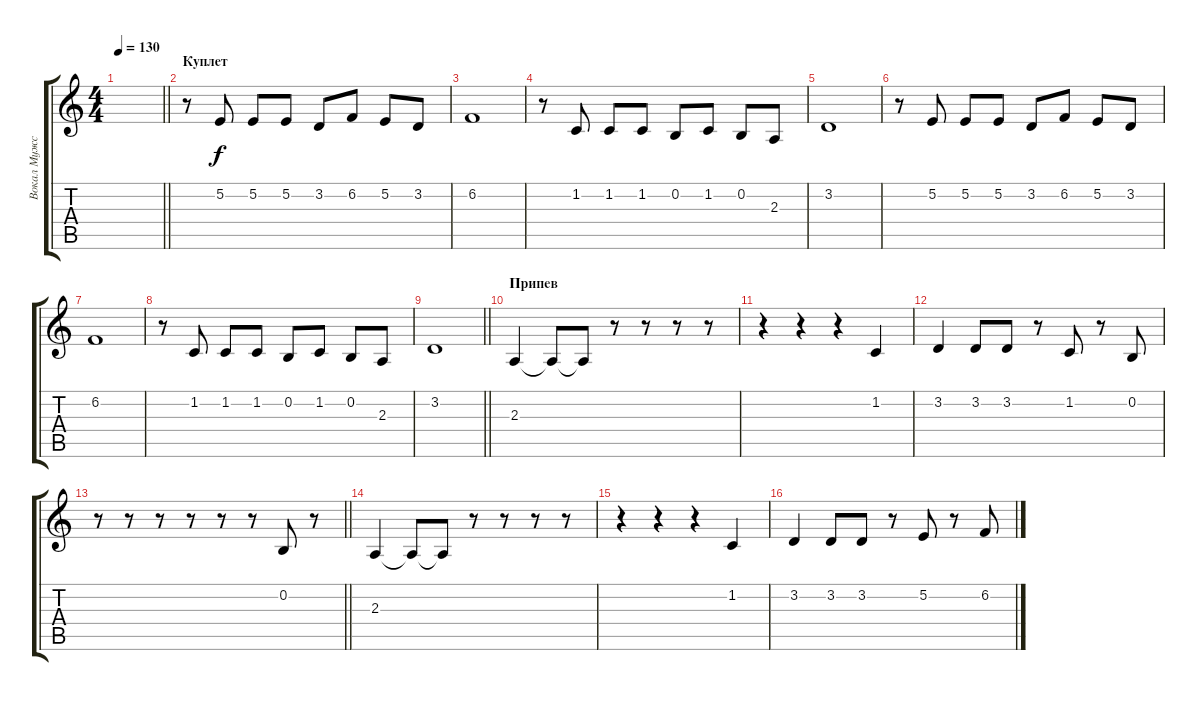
\track ("Вокал Мужской" "Вокал Мужс") {instrument pad1newage}
\staff {score tabs}
\tuning (E4 B3 G3 D3 A2 E2) {hide}
\ts (4 4)
\tempo 130
\clef g2
\barLineRight lightlight
\ks c
|
\section ("" "Куплет")
r.8 5.2.8 5.2.8 5.2.8 3.2.8 6.2.8 5.2.8 3.2.8 |
6.2.1 |
r.8 1.2.8 1.2.8 1.2.8 0.2.8 1.2.8 0.2.8 2.3.8 |
3.2.1 |
r.8 5.2.8 5.2.8 5.2.8 3.2.8 6.2.8 5.2.8 3.2.8 |
6.2.1 |
r.8 1.2.8 1.2.8 1.2.8 0.2.8 1.2.8 0.2.8 2.3.8 |
\barLineRight lightlight
3.2.1 |
\section ("" "Припев")
2.3.4 2.3{t}.8 2.3{t}.8 r.8 r.8 r.8 r.8 |
r.4 r.4 r.4 1.2.4 |
3.2.4 3.2.8 3.2.8 r.8 1.2.8 r.8 0.2.8 |
\barLineRight lightlight
r.8 r.8 r.8 r.8 r.8 r.8 0.2.8 r.8 |
2.3.4 2.3{t}.8 2.3{t}.8 r.8 r.8 r.8 r.8 |
r.4 r.4 r.4 1.2.4 |
3.2.4 3.2.8 3.2.8 r.8 5.2.8 r.8 6.2.8
